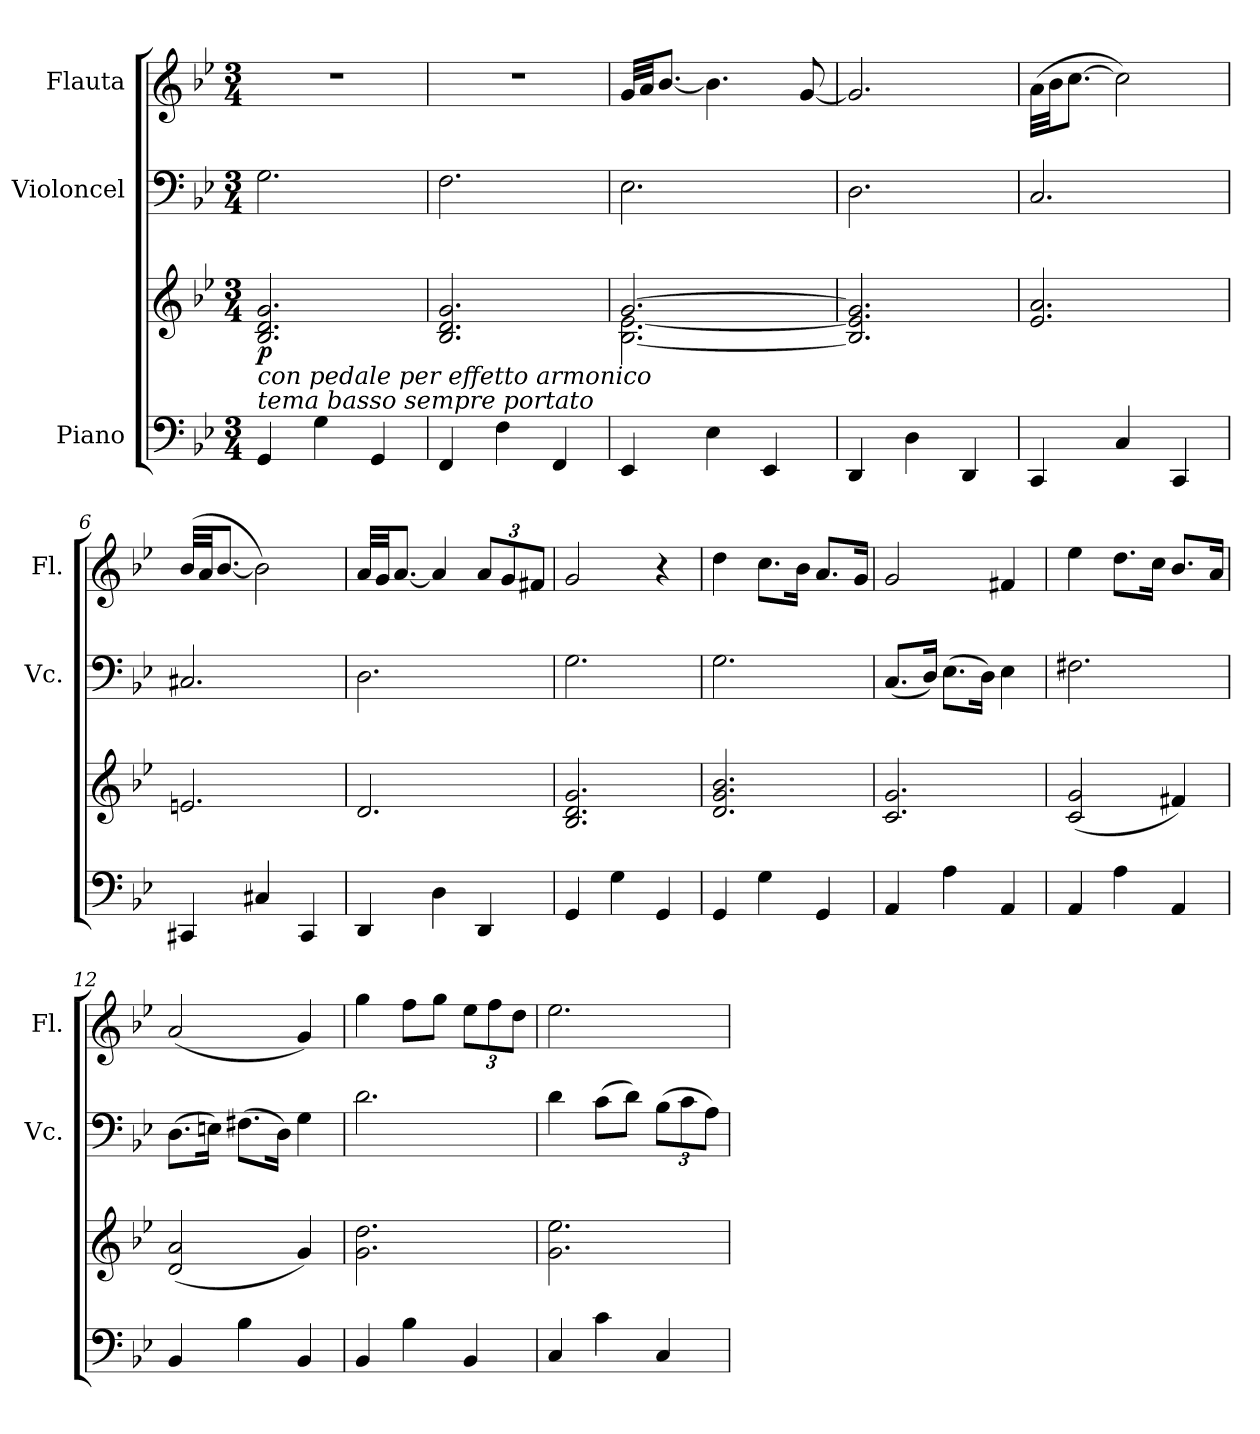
**kern	**kern	**dynam	**kern	**kern
*part3	*part3	*part3	*part2	*part1
*staff4	*staff3	*staff3/4	*staff2	*staff1
*I"Piano	*	*	*I"Violoncel	*I"Flauta
*	*	*	*I'Vc.	*I'Fl.
*clefF4	*clefG2	*	*clefF4	*clefG2
*k[b-e-]	*k[b-e-]	*	*k[b-e-]	*k[b-e-]
*M3/4	*M3/4	*	*M3/4	*M3/4
*MM53	*MM53	*	*MM53	*MM53
=1	=1	=1	=1	=1
!LO:TX:a:i:t=tema basso sempre portato	!	!	!	!
!LO:TX:a:i:t=con pedale per effetto armonico	!	!	!	!
!	!	!LO:DY:b	!	!
4GG/	2.B-/ 2.d/ 2.g/	p	2.G\	2.r
4G\	.	.	.	.
4GG/	.	.	.	.
=2	=2	=2	=2	=2
4FF/	2.B-/ 2.d/ 2.g/	.	2.F\	2.r
4F\	.	.	.	.
4FF/	.	.	.	.
=3	=3	=3	=3	=3
*	*^	*	*	*
4EE-/	[2.g/	[2.B-\ [2.e-\	.	2.E-\	32g/LLL
.	.	.	.	.	32a/JJ
.	.	.	.	.	[8.b-/J
4E-\	.	.	.	.	4.b-\]
4EE-/	.	.	.	.	.
.	.	.	.	.	[8g/
*	*v	*v	*	*	*
=4	=4	=4	=4	=4
4DD/	2.B-/] 2.e-/] 2.g/]	.	2.D\	2.g/]
4D\	.	.	.	.
4DD/	.	.	.	.
=5	=5	=5	=5	=5
4CC/	2.e-/ 2.a/	.	2.C/	(32a\LLL
.	.	.	.	32b-\JJ
.	.	.	.	[8.cc\J
4C/	.	.	.	2cc\])
4CC/	.	.	.	.
=6	=6	=6	=6	=6
4CC#X/	2.en/	.	2.C#X/	(32b-/LLL
.	.	.	.	32a/JJ
.	.	.	.	[8.b-/J
4C#X/	.	.	.	2b-\])
4CC#/	.	.	.	.
=7	=7	=7	=7	=7
4DD/	2.d/	.	2.D\	32a/LLL
.	.	.	.	32g/JJ
.	.	.	.	[8.a/J
4D\	.	.	.	4a/]
*	*	*	*	*Xbrackettup
4DD/	.	.	.	12a/L
.	.	.	.	12g/
.	.	.	.	12f#X/J
!!LO:LB:g=z
=8	=8	=8	=8	=8
4GG/	2.B-/ 2.d/ 2.g/	.	2.G\	2g/
4G\	.	.	.	.
4GG/	.	.	.	4r
=9	=9	=9	=9	=9
4GG/	2.d/ 2.g/ 2.b-/	.	2.G\	4dd\
4G\	.	.	.	8.cc\L
.	.	.	.	16b-\Jk
4GG/	.	.	.	8.a/L
.	.	.	.	16g/Jk
=10	=10	=10	=10	=10
4AA/	2.c/ 2.g/	.	(8.C/L	2g/
.	.	.	16D/Jk)	.
4A\	.	.	(8.E-\L	.
.	.	.	16D\Jk)	.
4AA/	.	.	4E-\	4f#X/
=11	=11	=11	=11	=11
4AA/	(2c/ 2g/	.	2.F#X\	4ee-\
4A\	.	.	.	8.dd\L
.	.	.	.	16cc\Jk
4AA/	4f#X/)	.	.	8.b-/L
.	.	.	.	16a/Jk
=12	=12	=12	=12	=12
4BB-/	(2d/ 2a/	.	(8.D\L	(2a/
.	.	.	16En\Jk)	.
4B-\	.	.	(8.F#X\L	.
.	.	.	16D\Jk)	.
4BB-/	4g/)	.	4G\	4g/)
=13	=13	=13	=13	=13
4BB-/	2.g\ 2.dd\	.	2.d\	4gg\
4B-\	.	.	.	8ff\L
.	.	.	.	8gg\J
4BB-/	.	.	.	12ee-\L
.	.	.	.	12ff\
.	.	.	.	12dd\J
!!LO:LB:g=z
=14	=14	=14	=14	=14
4C/	2.g\ 2.ee-\	.	4d\	2.ee-\
4c\	.	.	(8c\L	.
.	.	.	8d\J)	.
*	*	*	*Xbrackettup	*
4C/	.	.	(12B-\L	.
.	.	.	12c\	.
.	.	.	12A\J)	.
=	=	=	=	=
*-	*-	*-	*-	*-
